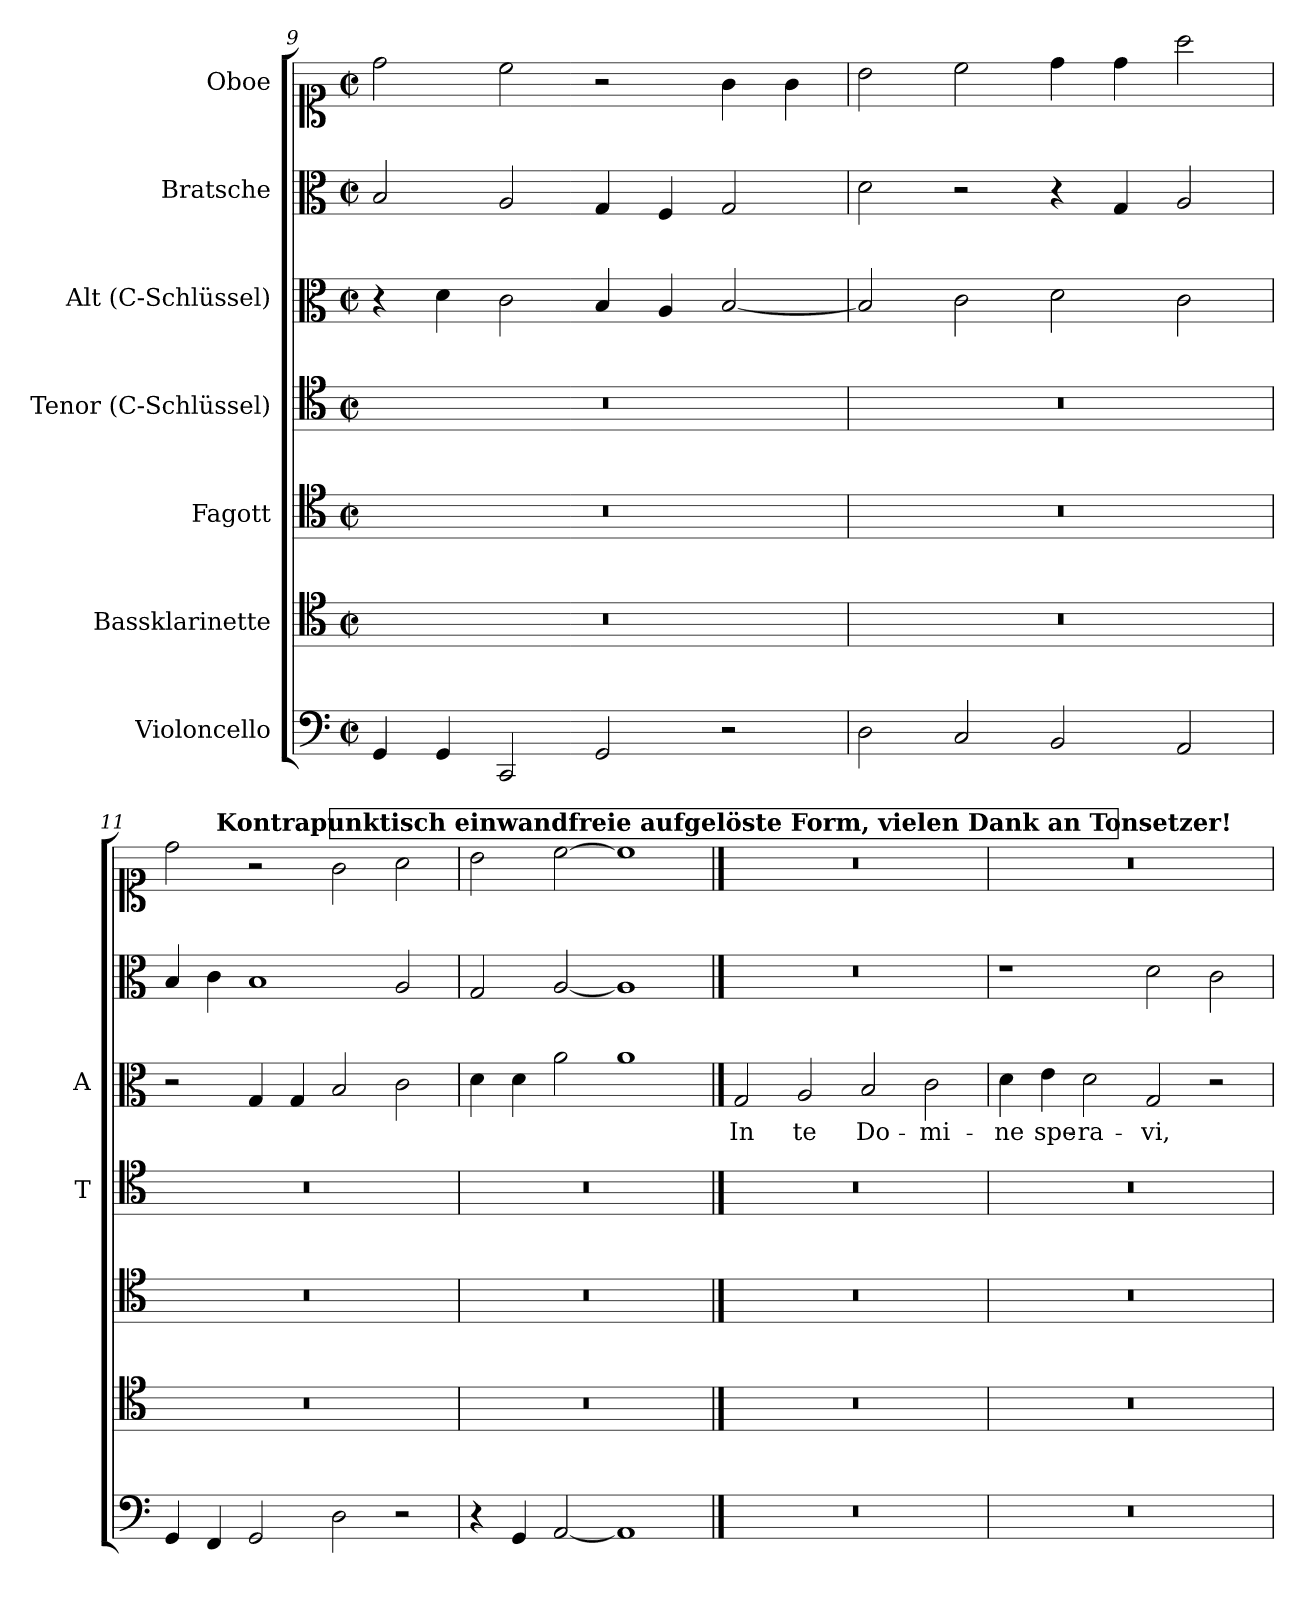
**kern	**kern	**kern	**kern	**kern	**text	**kern	**kern
*part7	*part6	*part5	*part4	*part3	*part3	*part2	*part1
*staff7	*staff6	*staff5	*staff4	*staff3	*staff3	*staff2	*staff1
*I"Violoncello	*I"Bassklarinette	*I"Fagott	*I"Tenor (C-Schlüssel)	*I"Alt (C-Schlüssel)	*	*I"Bratsche	*I"Oboe
*	*	*	*I'T	*I'A	*	*	*
*clefF4	*clefC4	*clefC4	*clefC4	*clefC3	*	*clefC3	*clefC1
*k[]	*k[]	*k[]	*k[]	*k[]	*	*k[]	*k[]
*M4/2	*M4/2	*M4/2	*M4/2	*M4/2	*	*M4/2	*M4/2
*met(c|)	*met(c|)	*met(c|)	*met(c|)	*met(c|)	*	*met(c|)	*met(c|)
=9	=9	=9	=9	=9	=9	=9	=9
4GG/	0r	0r	0r	4r	.	2B/	2ddi\
4GG/	.	.	.	4di\	.	.	.
2CC/	.	.	.	2ci\	.	2A/	2cci\
2GG/	.	.	.	4B/	.	4G/	2r
.	.	.	.	4A/	.	4F/	.
2r	.	.	.	[2B/	.	2G/	4g\
.	.	.	.	.	.	.	4g\
=10	=10	=10	=10	=10	=10	=10	=10
2D\	0r	0r	0r	2Bi/]	.	2d\	2bi\
2C/	.	.	.	2ci\	.	2r	2cci\
2BB/	.	.	.	2di\	.	4r	4ddi\
.	.	.	.	.	.	4G/	4dd\
2AA/	.	.	.	2c\	.	2A/	2aa\
=11	=11	=11	=11	=11	=11	=11	=11
4GG/	0r	0r	0r	2r	.	4B/	2dd\
4FF/	.	.	.	.	.	4c\	.
2GG/	.	.	.	4G/	.	1B	2r
.	.	.	.	4G/	.	.	.
2D\	.	.	.	2B/	.	.	2g\
2r	.	.	.	2c\	.	2A/	2a\
=12	=12	=12	=12	=12	=12	=12	=12
4r	0r	0r	0r	4d\	.	2Gi/	2b\
4GGi/	.	.	.	4d\	.	.	.
[2AAi/	.	.	.	2a\	.	[2Ai/	[2cc\
1AA]	.	.	.	1a	.	1A]	1cc]
!!LO:PB:g=z
!!LO:REH:place=s1:a:B:fs=14:t=Kontrapunktisch einwandfreie aufgelöste Form, vielen Dank an Tonsetzer!
==1	==1	==1	==1	==1	==1	==1	==1
!	!	!	!	!	!LO:LY:b	!	!
0r	0r	0r	0r	2G/	In	0r	0r
!	!	!	!	!	!LO:LY:b	!	!
.	.	.	.	2A/	te	.	.
!	!	!	!	!	!LO:LY:b	!	!
.	.	.	.	2B/	Do-	.	.
!	!	!	!	!	!LO:LY:b	!	!
.	.	.	.	2c\	-mi-	.	.
=2	=2	=2	=2	=2	=2	=2	=2
!	!	!	!	!	!LO:LY:b	!	!
0r	0r	0r	0r	4d\	-ne	1r	0r
!	!	!	!	!	!LO:LY:b	!	!
.	.	.	.	4e\	spe-	.	.
!	!	!	!	!	!LO:LY:b	!	!
.	.	.	.	2d\	-ra-	.	.
!	!	!	!	!	!LO:LY:b	!	!
.	.	.	.	2G/	-vi,	2d\	.
.	.	.	.	2r	.	2c\	.
=	=	=	=	=	=	=	=
*-	*-	*-	*-	*-	*-	*-	*-
